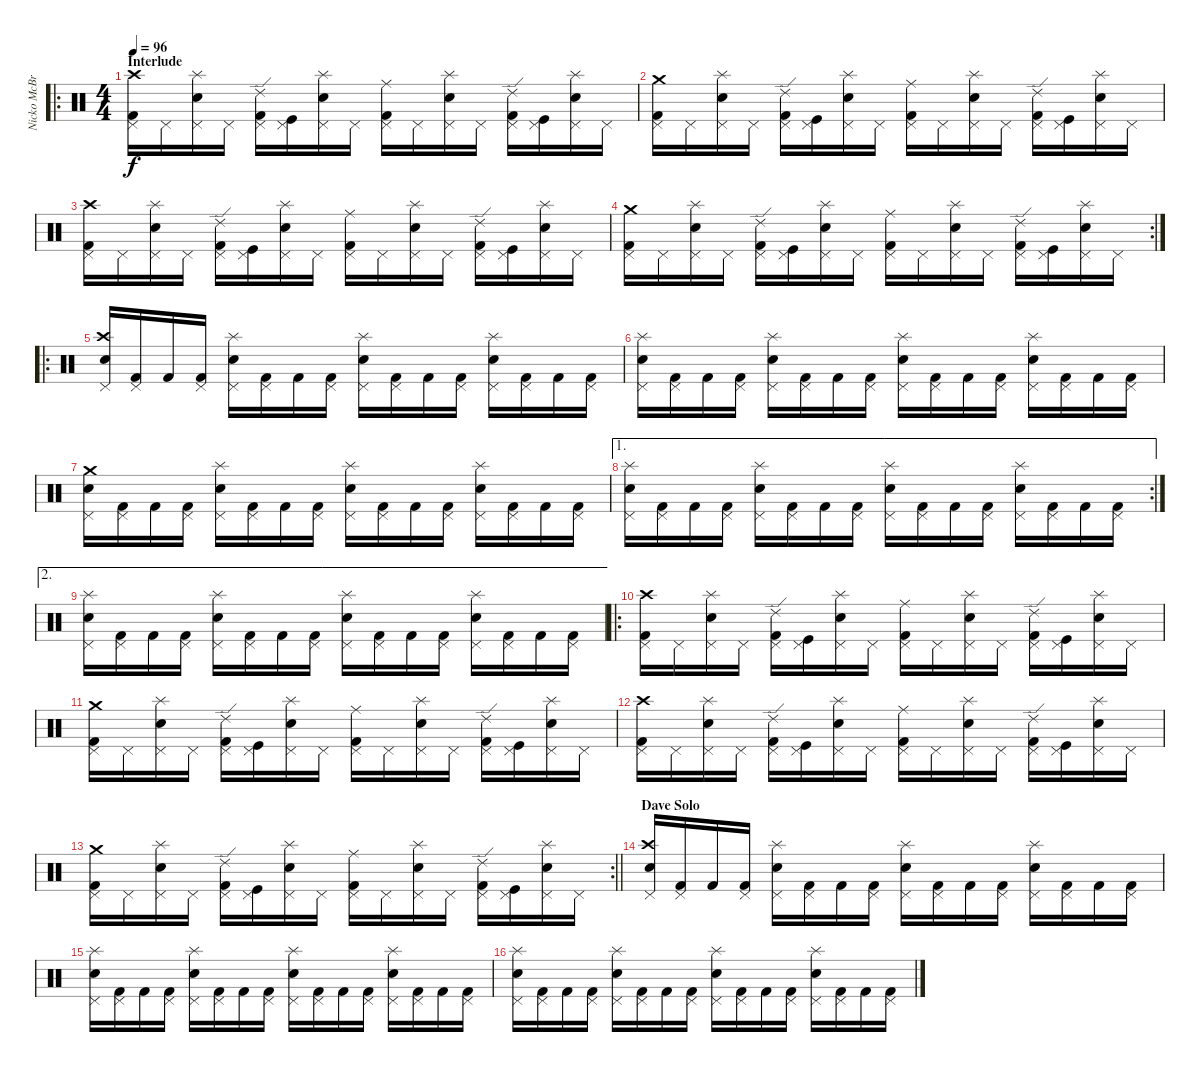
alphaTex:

\track ("Nicko McBrain" "Nicko McBr") {instrument percussion}
\staff {score}
\articulation defaults
\ro
\ts (4 4)
\section ("" "Interlude")
\tempo 96
\clef neutral
\ks c
("Kick (hit) 2" "Pedal Hi-Hat (hit)" "Crash high (hit)").16{dy f} "Pedal Hi-Hat (hit)".16 ("Snare (hit) 2" "Pedal Hi-Hat (hit)" "Splash (hit)").16 "Pedal Hi-Hat (hit)".16 ("Kick (hit) 2" "Pedal Hi-Hat (hit)" "Ride (edge) 2").16 ("Kick (hit)" "Pedal Hi-Hat (hit)").16 ("Snare (hit) 2" "Pedal Hi-Hat (hit)" "Splash (hit)").16 "Pedal Hi-Hat (hit)".16 ("Kick (hit) 2" "Pedal Hi-Hat (hit)" "Ride (middle)").16 "Pedal Hi-Hat (hit)".16 ("Snare (hit) 2" "Pedal Hi-Hat (hit)" "Splash (hit)").16 "Pedal Hi-Hat (hit)".16 ("Kick (hit) 2" "Pedal Hi-Hat (hit)" "Ride (edge) 2").16 ("Kick (hit)" "Pedal Hi-Hat (hit)").16 ("Snare (hit) 2" "Pedal Hi-Hat (hit)" "Splash (hit)").16 "Pedal Hi-Hat (hit)".16 |
("Kick (hit) 2" "Pedal Hi-Hat (hit)" "Crash medium (hit)").16 "Pedal Hi-Hat (hit)".16 ("Snare (hit) 2" "Pedal Hi-Hat (hit)" "Splash (hit)").16 "Pedal Hi-Hat (hit)".16 ("Kick (hit) 2" "Pedal Hi-Hat (hit)" "Ride (edge) 2").16 ("Kick (hit)" "Pedal Hi-Hat (hit)").16 ("Snare (hit) 2" "Pedal Hi-Hat (hit)" "Splash (hit)").16 "Pedal Hi-Hat (hit)".16 ("Kick (hit) 2" "Pedal Hi-Hat (hit)" "Ride (middle)").16 "Pedal Hi-Hat (hit)".16 ("Snare (hit) 2" "Pedal Hi-Hat (hit)" "Splash (hit)").16 "Pedal Hi-Hat (hit)".16 ("Kick (hit) 2" "Pedal Hi-Hat (hit)" "Ride (edge) 2").16 ("Kick (hit)" "Pedal Hi-Hat (hit)").16 ("Snare (hit) 2" "Pedal Hi-Hat (hit)" "Splash (hit)").16 "Pedal Hi-Hat (hit)".16 |
("Kick (hit) 2" "Pedal Hi-Hat (hit)" "Crash high (hit)").16 "Pedal Hi-Hat (hit)".16 ("Snare (hit) 2" "Pedal Hi-Hat (hit)" "Splash (hit)").16 "Pedal Hi-Hat (hit)".16 ("Kick (hit) 2" "Pedal Hi-Hat (hit)" "Ride (edge) 2").16 ("Kick (hit)" "Pedal Hi-Hat (hit)").16 ("Snare (hit) 2" "Pedal Hi-Hat (hit)" "Splash (hit)").16 "Pedal Hi-Hat (hit)".16 ("Kick (hit) 2" "Pedal Hi-Hat (hit)" "Ride (middle)").16 "Pedal Hi-Hat (hit)".16 ("Snare (hit) 2" "Pedal Hi-Hat (hit)" "Splash (hit)").16 "Pedal Hi-Hat (hit)".16 ("Kick (hit) 2" "Pedal Hi-Hat (hit)" "Ride (edge) 2").16 ("Kick (hit)" "Pedal Hi-Hat (hit)").16 ("Snare (hit) 2" "Pedal Hi-Hat (hit)" "Splash (hit)").16 "Pedal Hi-Hat (hit)".16 |
\rc 2
("Kick (hit) 2" "Pedal Hi-Hat (hit)" "Crash medium (hit)").16 "Pedal Hi-Hat (hit)".16 ("Snare (hit) 2" "Pedal Hi-Hat (hit)" "Splash (hit)").16 "Pedal Hi-Hat (hit)".16 ("Kick (hit) 2" "Pedal Hi-Hat (hit)" "Ride (edge) 2").16 ("Kick (hit)" "Pedal Hi-Hat (hit)").16 ("Snare (hit) 2" "Pedal Hi-Hat (hit)" "Splash (hit)").16 "Pedal Hi-Hat (hit)".16 ("Kick (hit) 2" "Pedal Hi-Hat (hit)" "Ride (middle)").16 "Pedal Hi-Hat (hit)".16 ("Snare (hit) 2" "Pedal Hi-Hat (hit)" "Splash (hit)").16 "Pedal Hi-Hat (hit)".16 ("Kick (hit) 2" "Pedal Hi-Hat (hit)" "Ride (edge) 2").16 ("Kick (hit)" "Pedal Hi-Hat (hit)").16 ("Snare (hit) 2" "Pedal Hi-Hat (hit)" "Splash (hit)").16 "Pedal Hi-Hat (hit)".16 |
\ro
("Snare (hit) 2" "Pedal Hi-Hat (hit)" "Crash high (hit)").16 ("Kick (hit) 2" "Pedal Hi-Hat (hit)").16 "Kick (hit) 2".16 ("Kick (hit) 2" "Pedal Hi-Hat (hit)").16 ("Snare (hit) 2" "Pedal Hi-Hat (hit)" "Splash (hit)").16 ("Kick (hit) 2" "Pedal Hi-Hat (hit)").16 "Kick (hit) 2".16 ("Kick (hit) 2" "Pedal Hi-Hat (hit)").16 ("Snare (hit) 2" "Pedal Hi-Hat (hit)" "Splash (hit)").16 ("Kick (hit) 2" "Pedal Hi-Hat (hit)").16 "Kick (hit) 2".16 ("Kick (hit) 2" "Pedal Hi-Hat (hit)").16 ("Snare (hit) 2" "Pedal Hi-Hat (hit)" "Splash (hit)").16 ("Kick (hit) 2" "Pedal Hi-Hat (hit)").16 "Kick (hit) 2".16 ("Kick (hit) 2" "Pedal Hi-Hat (hit)").16 |
("Snare (hit) 2" "Pedal Hi-Hat (hit)" "Splash (hit)").16 ("Kick (hit) 2" "Pedal Hi-Hat (hit)").16 "Kick (hit) 2".16 ("Kick (hit) 2" "Pedal Hi-Hat (hit)").16 ("Snare (hit) 2" "Pedal Hi-Hat (hit)" "Splash (hit)").16 ("Kick (hit) 2" "Pedal Hi-Hat (hit)").16 "Kick (hit) 2".16 ("Kick (hit) 2" "Pedal Hi-Hat (hit)").16 ("Snare (hit) 2" "Pedal Hi-Hat (hit)" "Splash (hit)").16 ("Kick (hit) 2" "Pedal Hi-Hat (hit)").16 "Kick (hit) 2".16 ("Kick (hit) 2" "Pedal Hi-Hat (hit)").16 ("Snare (hit) 2" "Pedal Hi-Hat (hit)" "Splash (hit)").16 ("Kick (hit) 2" "Pedal Hi-Hat (hit)").16 "Kick (hit) 2".16 ("Kick (hit) 2" "Pedal Hi-Hat (hit)").16 |
("Snare (hit) 2" "Pedal Hi-Hat (hit)" "Crash medium (hit)").16 ("Kick (hit) 2" "Pedal Hi-Hat (hit)").16 "Kick (hit) 2".16 ("Kick (hit) 2" "Pedal Hi-Hat (hit)").16 ("Snare (hit) 2" "Pedal Hi-Hat (hit)" "Splash (hit)").16 ("Kick (hit) 2" "Pedal Hi-Hat (hit)").16 "Kick (hit) 2".16 ("Kick (hit) 2" "Pedal Hi-Hat (hit)").16 ("Snare (hit) 2" "Pedal Hi-Hat (hit)" "Splash (hit)").16 ("Kick (hit) 2" "Pedal Hi-Hat (hit)").16 "Kick (hit) 2".16 ("Kick (hit) 2" "Pedal Hi-Hat (hit)").16 ("Snare (hit) 2" "Pedal Hi-Hat (hit)" "Splash (hit)").16 ("Kick (hit) 2" "Pedal Hi-Hat (hit)").16 "Kick (hit) 2".16 ("Kick (hit) 2" "Pedal Hi-Hat (hit)").16 |
\ae 1
\rc 2
("Snare (hit) 2" "Pedal Hi-Hat (hit)" "Splash (hit)").16 ("Kick (hit) 2" "Pedal Hi-Hat (hit)").16 "Kick (hit) 2".16 ("Kick (hit) 2" "Pedal Hi-Hat (hit)").16 ("Snare (hit) 2" "Pedal Hi-Hat (hit)" "Splash (hit)").16 ("Kick (hit) 2" "Pedal Hi-Hat (hit)").16 "Kick (hit) 2".16 ("Kick (hit) 2" "Pedal Hi-Hat (hit)").16 ("Snare (hit) 2" "Pedal Hi-Hat (hit)" "Splash (hit)").16 ("Kick (hit) 2" "Pedal Hi-Hat (hit)").16 "Kick (hit) 2".16 ("Kick (hit) 2" "Pedal Hi-Hat (hit)").16 ("Snare (hit) 2" "Pedal Hi-Hat (hit)" "Splash (hit)").16 ("Kick (hit) 2" "Pedal Hi-Hat (hit)").16 "Kick (hit) 2".16 ("Kick (hit) 2" "Pedal Hi-Hat (hit)").16 |
\ae 2
("Snare (hit) 2" "Pedal Hi-Hat (hit)" "Splash (hit)").16 ("Kick (hit) 2" "Pedal Hi-Hat (hit)").16 "Kick (hit) 2".16 ("Kick (hit) 2" "Pedal Hi-Hat (hit)").16 ("Snare (hit) 2" "Pedal Hi-Hat (hit)" "Splash (hit)").16 ("Kick (hit) 2" "Pedal Hi-Hat (hit)").16 "Kick (hit) 2".16 ("Kick (hit) 2" "Pedal Hi-Hat (hit)").16 ("Snare (hit) 2" "Pedal Hi-Hat (hit)" "Splash (hit)").16 ("Kick (hit) 2" "Pedal Hi-Hat (hit)").16 "Kick (hit) 2".16 ("Kick (hit) 2" "Pedal Hi-Hat (hit)").16 ("Snare (hit) 2" "Pedal Hi-Hat (hit)" "Splash (hit)").16 ("Kick (hit) 2" "Pedal Hi-Hat (hit)").16 "Kick (hit) 2".16 ("Kick (hit) 2" "Pedal Hi-Hat (hit)").16 |
\ro
("Kick (hit) 2" "Pedal Hi-Hat (hit)" "Crash high (hit)").16 "Pedal Hi-Hat (hit)".16 ("Snare (hit) 2" "Pedal Hi-Hat (hit)" "Splash (hit)").16 "Pedal Hi-Hat (hit)".16 ("Kick (hit) 2" "Pedal Hi-Hat (hit)" "Ride (edge) 2").16 ("Kick (hit)" "Pedal Hi-Hat (hit)").16 ("Snare (hit) 2" "Pedal Hi-Hat (hit)" "Splash (hit)").16 "Pedal Hi-Hat (hit)".16 ("Kick (hit) 2" "Pedal Hi-Hat (hit)" "Ride (middle)").16 "Pedal Hi-Hat (hit)".16 ("Snare (hit) 2" "Pedal Hi-Hat (hit)" "Splash (hit)").16 "Pedal Hi-Hat (hit)".16 ("Kick (hit) 2" "Pedal Hi-Hat (hit)" "Ride (edge) 2").16 ("Kick (hit)" "Pedal Hi-Hat (hit)").16 ("Snare (hit) 2" "Pedal Hi-Hat (hit)" "Splash (hit)").16 "Pedal Hi-Hat (hit)".16 |
("Kick (hit) 2" "Pedal Hi-Hat (hit)" "Crash medium (hit)").16 "Pedal Hi-Hat (hit)".16 ("Snare (hit) 2" "Pedal Hi-Hat (hit)" "Splash (hit)").16 "Pedal Hi-Hat (hit)".16 ("Kick (hit) 2" "Pedal Hi-Hat (hit)" "Ride (edge) 2").16 ("Kick (hit)" "Pedal Hi-Hat (hit)").16 ("Snare (hit) 2" "Pedal Hi-Hat (hit)" "Splash (hit)").16 "Pedal Hi-Hat (hit)".16 ("Kick (hit) 2" "Pedal Hi-Hat (hit)" "Ride (middle)").16 "Pedal Hi-Hat (hit)".16 ("Snare (hit) 2" "Pedal Hi-Hat (hit)" "Splash (hit)").16 "Pedal Hi-Hat (hit)".16 ("Kick (hit) 2" "Pedal Hi-Hat (hit)" "Ride (edge) 2").16 ("Kick (hit)" "Pedal Hi-Hat (hit)").16 ("Snare (hit) 2" "Pedal Hi-Hat (hit)" "Splash (hit)").16 "Pedal Hi-Hat (hit)".16 |
("Kick (hit) 2" "Pedal Hi-Hat (hit)" "Crash high (hit)").16 "Pedal Hi-Hat (hit)".16 ("Snare (hit) 2" "Pedal Hi-Hat (hit)" "Splash (hit)").16 "Pedal Hi-Hat (hit)".16 ("Kick (hit) 2" "Pedal Hi-Hat (hit)" "Ride (edge) 2").16 ("Kick (hit)" "Pedal Hi-Hat (hit)").16 ("Snare (hit) 2" "Pedal Hi-Hat (hit)" "Splash (hit)").16 "Pedal Hi-Hat (hit)".16 ("Kick (hit) 2" "Pedal Hi-Hat (hit)" "Ride (middle)").16 "Pedal Hi-Hat (hit)".16 ("Snare (hit) 2" "Pedal Hi-Hat (hit)" "Splash (hit)").16 "Pedal Hi-Hat (hit)".16 ("Kick (hit) 2" "Pedal Hi-Hat (hit)" "Ride (edge) 2").16 ("Kick (hit)" "Pedal Hi-Hat (hit)").16 ("Snare (hit) 2" "Pedal Hi-Hat (hit)" "Splash (hit)").16 "Pedal Hi-Hat (hit)".16 |
\rc 2
\barLineRight lightlight
("Kick (hit) 2" "Pedal Hi-Hat (hit)" "Crash medium (hit)").16 "Pedal Hi-Hat (hit)".16 ("Snare (hit) 2" "Pedal Hi-Hat (hit)" "Splash (hit)").16 "Pedal Hi-Hat (hit)".16 ("Kick (hit) 2" "Pedal Hi-Hat (hit)" "Ride (edge) 2").16 ("Kick (hit)" "Pedal Hi-Hat (hit)").16 ("Snare (hit) 2" "Pedal Hi-Hat (hit)" "Splash (hit)").16 "Pedal Hi-Hat (hit)".16 ("Kick (hit) 2" "Pedal Hi-Hat (hit)" "Ride (middle)").16 "Pedal Hi-Hat (hit)".16 ("Snare (hit) 2" "Pedal Hi-Hat (hit)" "Splash (hit)").16 "Pedal Hi-Hat (hit)".16 ("Kick (hit) 2" "Pedal Hi-Hat (hit)" "Ride (edge) 2").16 ("Kick (hit)" "Pedal Hi-Hat (hit)").16 ("Snare (hit) 2" "Pedal Hi-Hat (hit)" "Splash (hit)").16 "Pedal Hi-Hat (hit)".16 |
\section ("" "Dave Solo")
("Snare (hit) 2" "Pedal Hi-Hat (hit)" "Crash high (hit)").16 ("Kick (hit) 2" "Pedal Hi-Hat (hit)").16 "Kick (hit) 2".16 ("Kick (hit) 2" "Pedal Hi-Hat (hit)").16 ("Snare (hit) 2" "Pedal Hi-Hat (hit)" "Splash (hit)").16 ("Kick (hit) 2" "Pedal Hi-Hat (hit)").16 "Kick (hit) 2".16 ("Kick (hit) 2" "Pedal Hi-Hat (hit)").16 ("Snare (hit) 2" "Pedal Hi-Hat (hit)" "Splash (hit)").16 ("Kick (hit) 2" "Pedal Hi-Hat (hit)").16 "Kick (hit) 2".16 ("Kick (hit) 2" "Pedal Hi-Hat (hit)").16 ("Snare (hit) 2" "Pedal Hi-Hat (hit)" "Splash (hit)").16 ("Kick (hit) 2" "Pedal Hi-Hat (hit)").16 "Kick (hit) 2".16 ("Kick (hit) 2" "Pedal Hi-Hat (hit)").16 |
("Snare (hit) 2" "Pedal Hi-Hat (hit)" "Splash (hit)").16 ("Kick (hit) 2" "Pedal Hi-Hat (hit)").16 "Kick (hit) 2".16 ("Kick (hit) 2" "Pedal Hi-Hat (hit)").16 ("Snare (hit) 2" "Pedal Hi-Hat (hit)" "Splash (hit)").16 ("Kick (hit) 2" "Pedal Hi-Hat (hit)").16 "Kick (hit) 2".16 ("Kick (hit) 2" "Pedal Hi-Hat (hit)").16 ("Snare (hit) 2" "Pedal Hi-Hat (hit)" "Splash (hit)").16 ("Kick (hit) 2" "Pedal Hi-Hat (hit)").16 "Kick (hit) 2".16 ("Kick (hit) 2" "Pedal Hi-Hat (hit)").16 ("Snare (hit) 2" "Pedal Hi-Hat (hit)" "Splash (hit)").16 ("Kick (hit) 2" "Pedal Hi-Hat (hit)").16 "Kick (hit) 2".16 ("Kick (hit) 2" "Pedal Hi-Hat (hit)").16 |
("Snare (hit) 2" "Pedal Hi-Hat (hit)" "Splash (hit)").16 ("Kick (hit) 2" "Pedal Hi-Hat (hit)").16 "Kick (hit) 2".16 ("Kick (hit) 2" "Pedal Hi-Hat (hit)").16 ("Snare (hit) 2" "Pedal Hi-Hat (hit)" "Splash (hit)").16 ("Kick (hit) 2" "Pedal Hi-Hat (hit)").16 "Kick (hit) 2".16 ("Kick (hit) 2" "Pedal Hi-Hat (hit)").16 ("Snare (hit) 2" "Pedal Hi-Hat (hit)" "Splash (hit)").16 ("Kick (hit) 2" "Pedal Hi-Hat (hit)").16 "Kick (hit) 2".16 ("Kick (hit) 2" "Pedal Hi-Hat (hit)").16 ("Snare (hit) 2" "Pedal Hi-Hat (hit)" "Splash (hit)").16 ("Kick (hit) 2" "Pedal Hi-Hat (hit)").16 "Kick (hit) 2".16 ("Kick (hit) 2" "Pedal Hi-Hat (hit)").16
